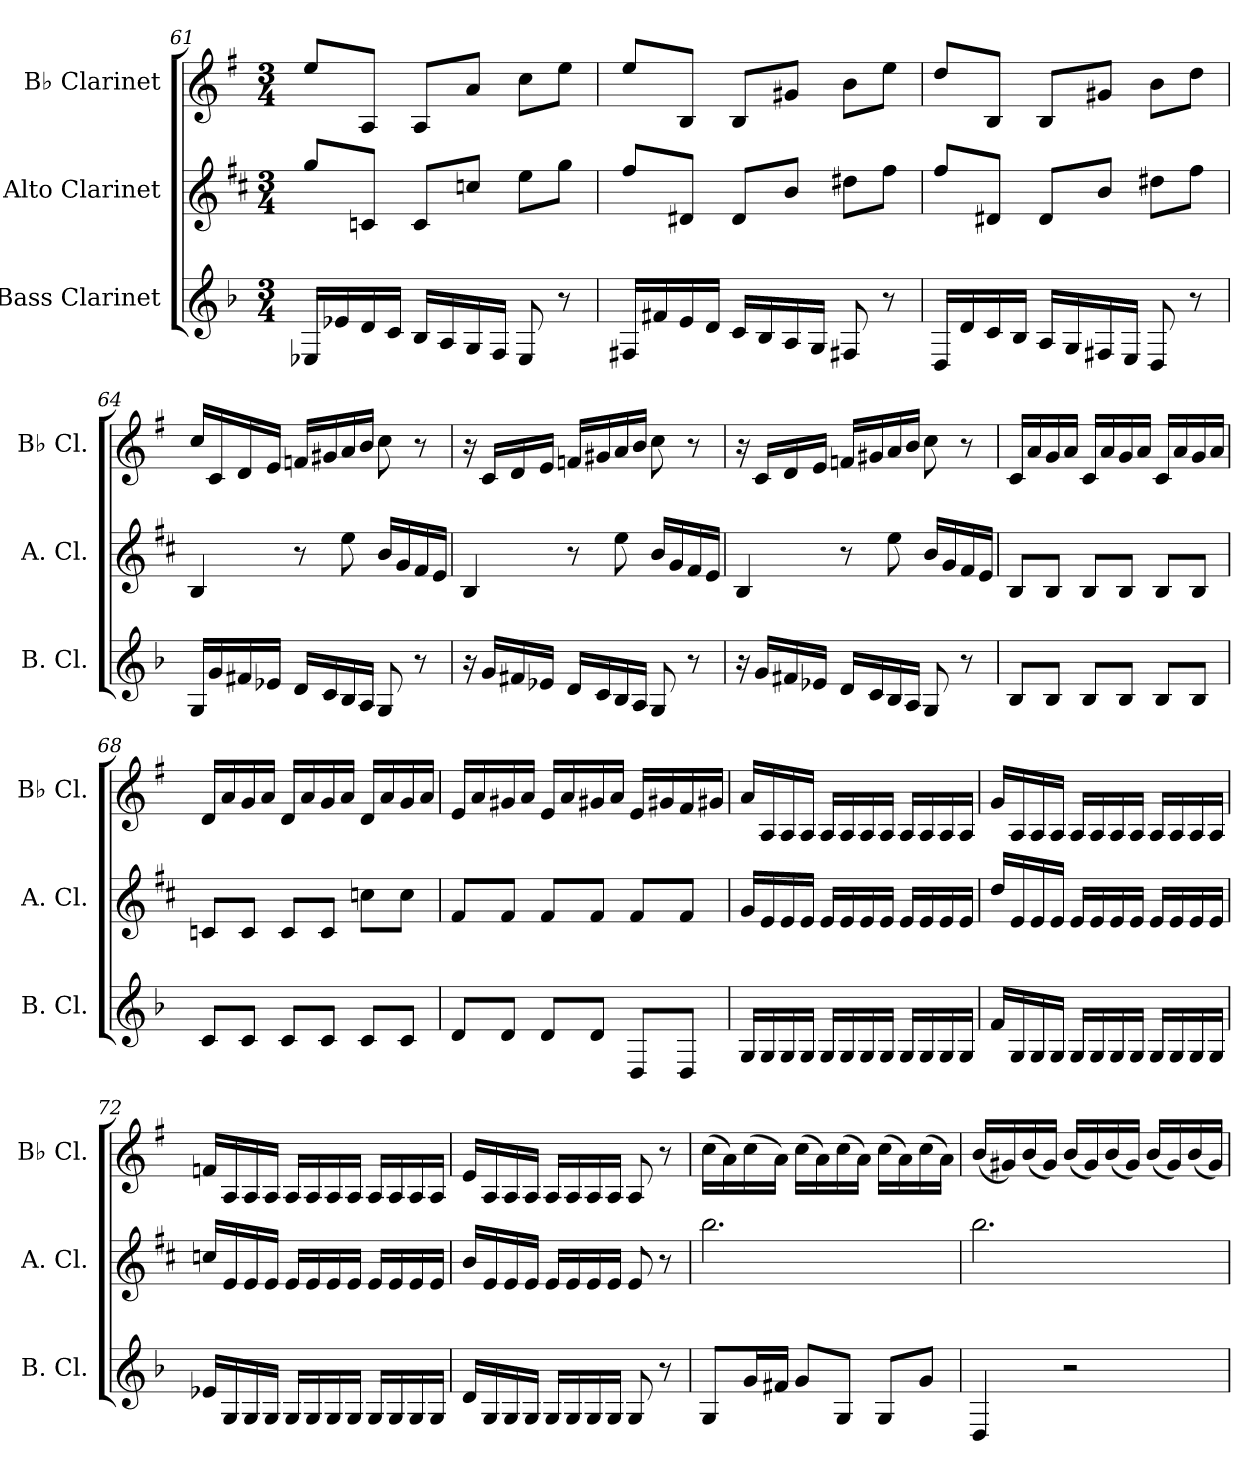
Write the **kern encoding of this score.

**kern	**kern	**kern
*part3	*part2	*part1
*staff3	*staff2	*staff1
*I"Bass Clarinet	*I"Alto Clarinet	*I"B♭ Clarinet
*I'B. Cl.	*I'A. Cl.	*I'B♭ Cl.
*clefG2	*clefG2	*clefG2
*ITrd8c14	*ITrd5c9	*ITrd1c2
*k[b-]	*k[b-]	*k[b-]
*M3/4	*M3/4	*M3/4
=61	=61	=61
16EE-X/LL	8b-/L	8dd/L
16E-X/	.	.
16D/	8E-X/J	8G/J
16C/JJ	.	.
16BB-/LL	8E-/L	8G/L
16AA/	.	.
16GG/	8e-X/J	8g/J
16FF/JJ	.	.
8EE-/	8g\L	8b-\L
8r	8b-\J	8dd\J
!!LO:LB:g=z
=62	=62	=62
16FF#X/LL	8a/L	8dd/L
16F#X/	.	.
16E/	8F#X/J	8A/J
16D/JJ	.	.
16C/LL	8F#/L	8A/L
16BB-/	.	.
16AA/	8d/J	8f#X/J
16GG/JJ	.	.
8FF#X/	8f#X\L	8a\L
8r	8a\J	8dd\J
=63	=63	=63
16DD/LL	8a/L	8cc/L
16D/	.	.
16C/	8F#X/J	8A/J
16BB-/JJ	.	.
16AA/LL	8F#/L	8A/L
16GG/	.	.
16FF#X/	8d/J	8f#X/J
16EE/JJ	.	.
8DD/	8f#X\L	8a\L
8r	8a\J	8cc\J
=64	=64	=64
16GG/LL	4D/	16b-/LL
16G/	.	16B-/
16F#i/	.	16c/
16E-X/JJ	.	16d/JJ
16D/LL	8r	16e-X/LL
16C/	.	16f#X/
16BB-/	8g\	16g/
16AA/JJ	.	16a/JJ
8GG/	16d/LL	8b-\
.	16B-/	.
8r	16A/	8r
.	16G/JJ	.
!!LO:PB:g=z
=65	=65	=65
16r	4D/	16r
16G/LL	.	16B-/LL
16F#i/	.	16c/
16E-X/JJ	.	16d/JJ
16D/LL	8r	16e-X/LL
16C/	.	16f#X/
16BB-/	8g\	16g/
16AA/JJ	.	16a/JJ
8GG/	16d/LL	8b-\
.	16B-/	.
8r	16A/	8r
.	16G/JJ	.
=66	=66	=66
16r	4D/	16r
16G/LL	.	16B-/LL
16F#i/	.	16c/
16E-X/JJ	.	16d/JJ
16D/LL	8r	16e-X/LL
16C/	.	16f#X/
16BB-/	8g\	16g/
16AA/JJ	.	16a/JJ
8GG/	16d/LL	8b-\
.	16B-/	.
8r	16A/	8r
.	16G/JJ	.
=67	=67	=67
8BB-/L	8D/L	16B-/LL
.	.	16g/
8BB-/J	8D/J	16f/
.	.	16g/JJ
8BB-/L	8D/L	16B-/LL
.	.	16g/
8BB-/J	8D/J	16f/
.	.	16g/JJ
8BB-/L	8D/L	16B-/LL
.	.	16g/
8BB-/J	8D/J	16f/
.	.	16g/JJ
!!LO:LB:g=z
=68	=68	=68
8C/L	8E-X/L	16c/LL
.	.	16g/
8C/J	8E-/J	16f/
.	.	16g/JJ
8C/L	8E-/L	16c/LL
.	.	16g/
8C/J	8E-/J	16f/
.	.	16g/JJ
8C/L	8e-X\L	16c/LL
.	.	16g/
8C/J	8e-\J	16f/
.	.	16g/JJ
=69	=69	=69
8D/L	8A/L	16d/LL
.	.	16g/
8D/J	8A/J	16f#X/
.	.	16g/JJ
8D/L	8A/L	16d/LL
.	.	16g/
8D/J	8A/J	16f#X/
.	.	16g/JJ
8DD/L	8A/L	16d/LL
.	.	16f#X/
8DD/J	8A/J	16e/
.	.	16f#X/JJ
=70	=70	=70
16GG/LL	16B-/LL	16g/LL
16GG/	16G/	16G/
16GG/	16G/	16G/
16GG/JJ	16G/JJ	16G/JJ
16GG/LL	16G/LL	16G/LL
16GG/	16G/	16G/
16GG/	16G/	16G/
16GG/JJ	16G/JJ	16G/JJ
16GG/LL	16G/LL	16G/LL
16GG/	16G/	16G/
16GG/	16G/	16G/
16GG/JJ	16G/JJ	16G/JJ
!!LO:LB:g=z
=71	=71	=71
16F/LL	16f/LL	16f/LL
16GG/	16G/	16G/
16GG/	16G/	16G/
16GG/JJ	16G/JJ	16G/JJ
16GG/LL	16G/LL	16G/LL
16GG/	16G/	16G/
16GG/	16G/	16G/
16GG/JJ	16G/JJ	16G/JJ
16GG/LL	16G/LL	16G/LL
16GG/	16G/	16G/
16GG/	16G/	16G/
16GG/JJ	16G/JJ	16G/JJ
=72	=72	=72
16E-X/LL	16e-X/LL	16e-X/LL
16GG/	16G/	16G/
16GG/	16G/	16G/
16GG/JJ	16G/JJ	16G/JJ
16GG/LL	16G/LL	16G/LL
16GG/	16G/	16G/
16GG/	16G/	16G/
16GG/JJ	16G/JJ	16G/JJ
16GG/LL	16G/LL	16G/LL
16GG/	16G/	16G/
16GG/	16G/	16G/
16GG/JJ	16G/JJ	16G/JJ
=73	=73	=73
16D/LL	16d/LL	16d/LL
16GG/	16G/	16G/
16GG/	16G/	16G/
16GG/JJ	16G/JJ	16G/JJ
16GG/LL	16G/LL	16G/LL
16GG/	16G/	16G/
16GG/	16G/	16G/
16GG/JJ	16G/JJ	16G/JJ
8GG/	8G/	8G/
8r	8r	8r
!!LO:LB:g=z
=74	=74	=74
8GG/L	2.dd\	(>16b-\LL
.	.	16g\)
16G/L	.	(>16b-\
16F#X/JJ	.	16g\JJ)
8G/L	.	(>16b-\LL
.	.	16g\)
8GG/J	.	(>16b-\
.	.	16g\JJ)
8GG/L	.	(>16b-\LL
.	.	16g\)
8G/J	.	(>16b-\
.	.	16g\JJ)
=75	=75	=75
4DD/	2.dd\	(<16a/LL
.	.	16f#X/)
.	.	(<16a/
.	.	16f#/JJ)
2r	.	(<16a/LL
.	.	16f#/)
.	.	(<16a/
.	.	16f#/JJ)
.	.	(<16a/LL
.	.	16f#/)
.	.	(<16a/
.	.	16f#/JJ)
=	=	=
*-	*-	*-
